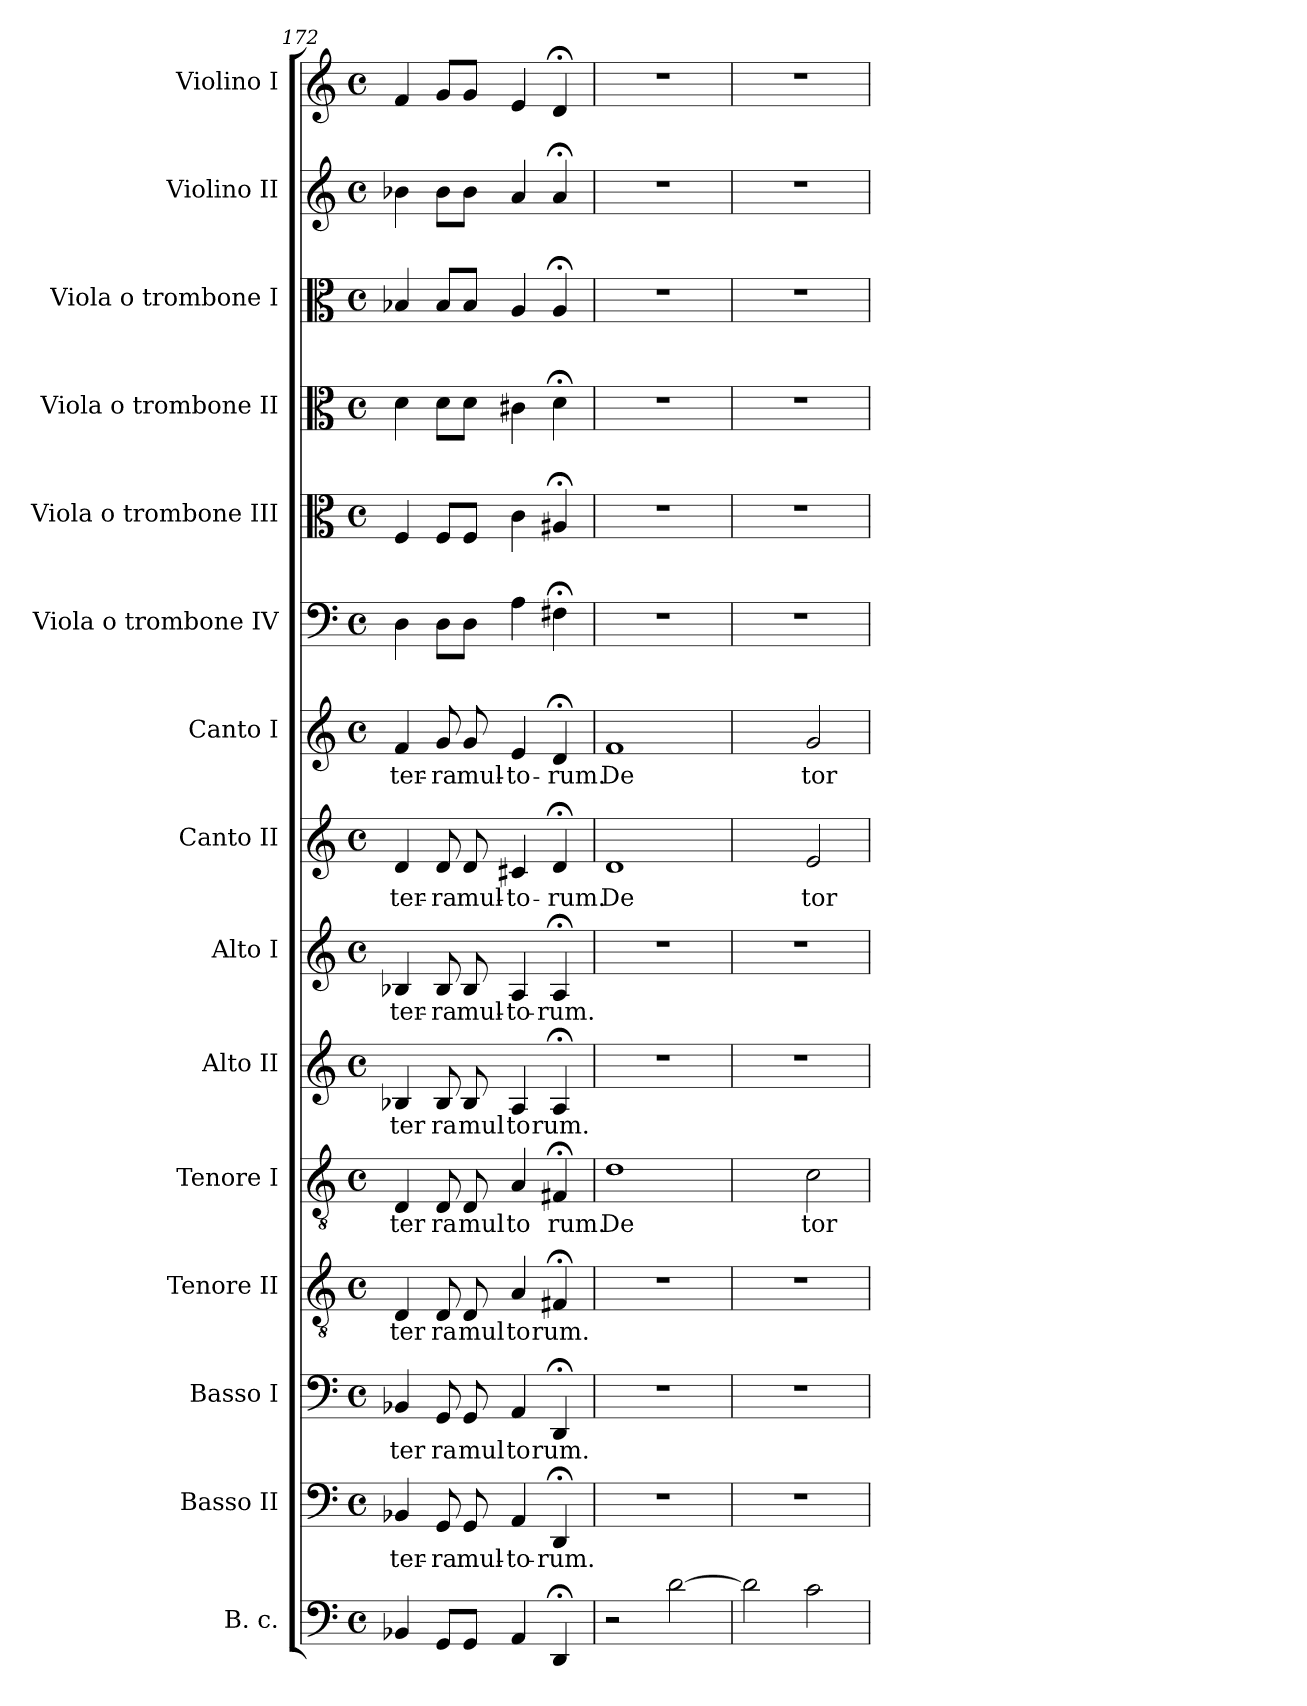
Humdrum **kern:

**kern	**kern	**text	**kern	**text	**kern	**text	**kern	**text	**kern	**text	**kern	**text	**kern	**text	**kern	**text	**kern	**kern	**kern	**kern	**kern	**kern
*part15	*part14	*part14	*part13	*part13	*part12	*part12	*part11	*part11	*part10	*part10	*part9	*part9	*part8	*part8	*part7	*part7	*part6	*part5	*part4	*part3	*part2	*part1
*staff15	*staff14	*staff14	*staff13	*staff13	*staff12	*staff12	*staff11	*staff11	*staff10	*staff10	*staff9	*staff9	*staff8	*staff8	*staff7	*staff7	*staff6	*staff5	*staff4	*staff3	*staff2	*staff1
*I"B. c.	*I"Basso II	*	*I"Basso I	*	*I"Tenore II	*	*I"Tenore I	*	*I"Alto II	*	*I"Alto I	*	*I"Canto II	*	*I"Canto I	*	*I"Viola o trombone IV	*I"Viola o trombone III	*I"Viola o trombone II	*I"Viola o trombone I	*I"Violino II	*I"Violino I
*	*	*	*	*	*	*	*	*	*	*	*	*	*	*	*	*	*I'Vla	*I'Vla	*I'Vla	*I'Vla	*I'Vln	*I'Vln
!!LO:PB:g=z
*clefF4	*clefF4	*	*clefF4	*	*clefGv2	*	*clefGv2	*	*clefG2	*	*clefG2	*	*clefG2	*	*clefG2	*	*clefF4	*clefC3	*clefC3	*clefC3	*clefG2	*clefG2
*k[]	*k[]	*	*k[]	*	*k[]	*	*k[]	*	*k[]	*	*k[]	*	*k[]	*	*k[]	*	*k[]	*k[]	*k[]	*k[]	*k[]	*k[]
*M4/4	*M4/4	*	*M4/4	*	*M4/4	*	*M4/4	*	*M4/4	*	*M4/4	*	*M4/4	*	*M4/4	*	*M4/4	*M4/4	*M4/4	*M4/4	*M4/4	*M4/4
*met(c)	*met(c)	*	*met(c)	*	*met(c)	*	*met(c)	*	*met(c)	*	*met(c)	*	*met(c)	*	*met(c)	*	*met(c)	*met(c)	*met(c)	*met(c)	*met(c)	*met(c)
=172	=172	=172	=172	=172	=172	=172	=172	=172	=172	=172	=172	=172	=172	=172	=172	=172	=172	=172	=172	=172	=172	=172
!	!	!LO:LY:b	!	!LO:LY:b	!	!LO:LY:b	!	!LO:LY:b	!	!LO:LY:b	!	!LO:LY:b	!	!LO:LY:b	!	!LO:LY:b	!	!	!	!	!	!
4BB-X/	4BB-X/	ter-	4BB-X/	ter	4D/	ter	4D/	ter	4B-X/	ter	4B-X/	ter-	4d/	ter-	4f/	ter-	4D\	4F/	4d\	4B-X/	4b-X\	4f/
!	!	!LO:LY:b	!	!LO:LY:b	!	!LO:LY:b	!	!LO:LY:b	!	!LO:LY:b	!	!LO:LY:b	!	!LO:LY:b	!	!LO:LY:b	!	!	!	!	!	!
8GG/L	8GG/	-ra	8GG/	ra	8D/	ra	8D/	ra	8B-/	ra	8B-/	-ra	8d/	-ra	8g/	-ra	8D\L	8F/L	8d\L	8B-/L	8b-\L	8g/L
!	!	!LO:LY:b	!	!LO:LY:b	!	!LO:LY:b	!	!LO:LY:b	!	!LO:LY:b	!	!LO:LY:b	!	!LO:LY:b	!	!LO:LY:b	!	!	!	!	!	!
8GG/J	8GG/	mul-	8GG/	mul	8D/	mul	8D/	mul	8B-/	mul	8B-/	mul-	8d/	mul-	8g/	mul-	8D\J	8F/J	8d\J	8B-/J	8b-\J	8g/J
!	!	!LO:LY:b	!	!LO:LY:b	!	!LO:LY:b	!	!LO:LY:b	!	!LO:LY:b	!	!LO:LY:b	!	!LO:LY:b	!	!LO:LY:b	!	!	!	!	!	!
4AA/	4AA/	-to-	4AA/	to	4A/	to	4A/	to	4A/	to	4A/	-to-	4c#X/	-to-	4e/	-to-	4A\	4c\	4c#X\	4A/	4a/	4e/
!	!	!LO:LY:b	!	!LO:LY:b	!	!LO:LY:b	!	!LO:LY:b	!	!LO:LY:b	!	!LO:LY:b	!	!LO:LY:b	!	!LO:LY:b	!	!	!	!	!	!
4DD;/	4DD;/	-rum.	4DD;/	rum.	4F#X;/	rum.	4F#X;/	rum.	4A;/	rum.	4A;/	-rum.	4d;/	-rum.	4d;/	-rum.	4F#X;<\	4A#X;/	4d;<\	4A;/	4a;/	4d;/
=173	=173	=173	=173	=173	=173	=173	=173	=173	=173	=173	=173	=173	=173	=173	=173	=173	=173	=173	=173	=173	=173	=173
!	!	!	!	!	!	!	!	!LO:LY:b	!	!	!	!	!	!LO:LY:b	!	!LO:LY:b	!	!	!	!	!	!
2r	1r	.	1r	.	1r	.	1d	De	1r	.	1r	.	1d	De	1f	De	1r	1r	1r	1r	1r	1r
[>2d\	.	.	.	.	.	.	.	.	.	.	.	.	.	.	.	.	.	.	.	.	.	.
=174	=174	=174	=174	=174	=174	=174	=174	=174	=174	=174	=174	=174	=174	=174	=174	=174	=174	=174	=174	=174	=174	=174
2d\]	1r	.	1r	.	1r	.	2ryy	.	1r	.	1r	.	2ryy	.	2ryy	.	1r	1r	1r	1r	1r	1r
!	!	!	!	!	!	!	!	!LO:LY:b	!	!	!	!	!	!LO:LY:b	!	!LO:LY:b	!	!	!	!	!	!
2c\	.	.	.	.	.	.	2c\	tor	.	.	.	.	2e/	tor-	2g/	tor-	.	.	.	.	.	.
=	=	=	=	=	=	=	=	=	=	=	=	=	=	=	=	=	=	=	=	=	=	=
*-	*-	*-	*-	*-	*-	*-	*-	*-	*-	*-	*-	*-	*-	*-	*-	*-	*-	*-	*-	*-	*-	*-
